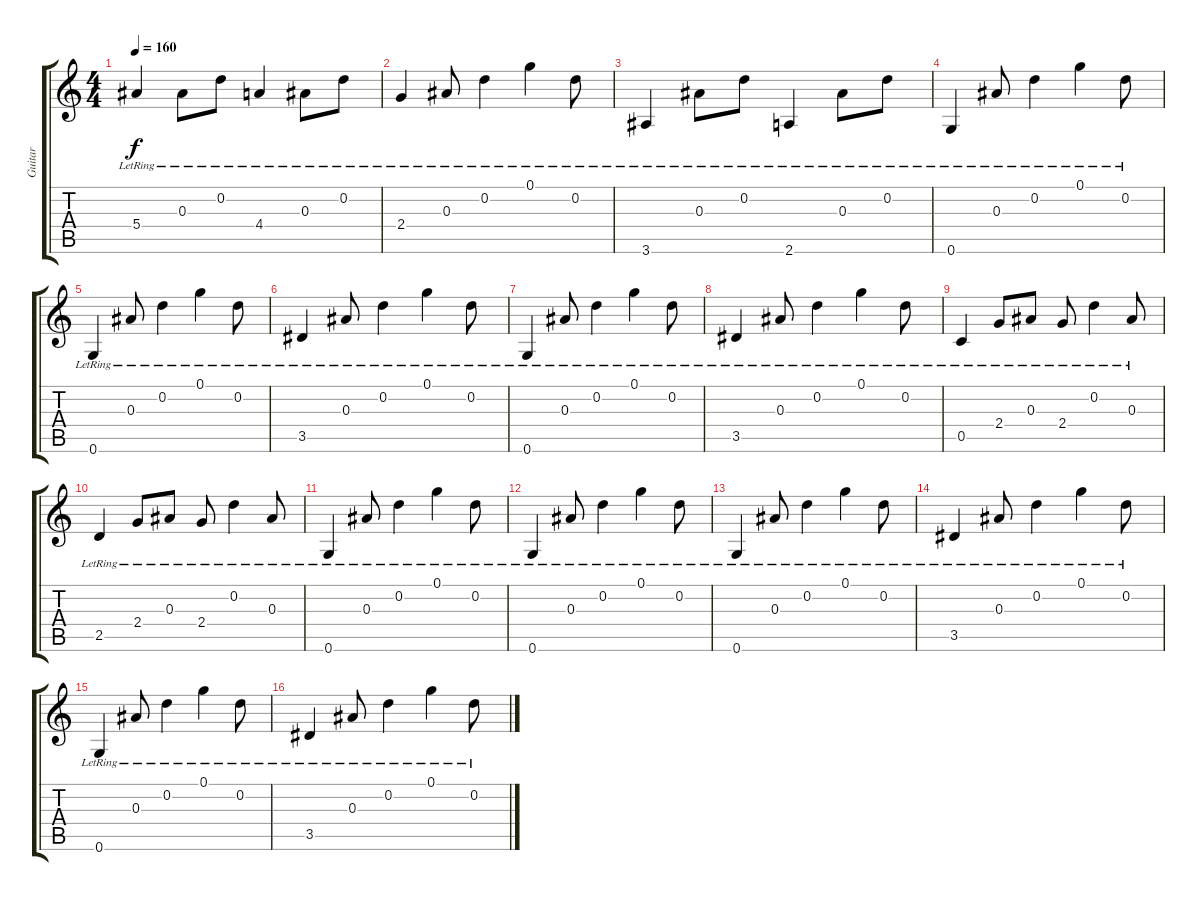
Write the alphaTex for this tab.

\track ("Guitar" "Guitar") {instrument acousticguitarsteel}
\staff {score tabs}
\tuning (G4 D4 Bb3 F3 C3 G2) {hide}
\ts (4 4)
\tempo 160
\clef g2
\ks c
5.4{lr}.4{dy f} 0.3{lr}.8 0.2{lr}.8 4.4{lr}.4 0.3{lr}.8 0.2{lr}.8 |
2.4{lr}.4 0.3{lr}.8 0.2{lr}.4 0.1{lr}.4 0.2{lr}.8 |
3.6{lr}.4 0.3{lr}.8 0.2{lr}.8 2.6{lr}.4 0.3{lr}.8 0.2{lr}.8 |
0.6{lr}.4 0.3{lr}.8 0.2{lr}.4 0.1{lr}.4 0.2{lr}.8 |
0.6{lr}.4 0.3{lr}.8 0.2{lr}.4 0.1{lr}.4 0.2{lr}.8 |
3.5{lr}.4 0.3{lr}.8 0.2{lr}.4 0.1{lr}.4 0.2{lr}.8 |
0.6{lr}.4 0.3{lr}.8 0.2{lr}.4 0.1{lr}.4 0.2{lr}.8 |
3.5{lr}.4 0.3{lr}.8 0.2{lr}.4 0.1{lr}.4 0.2{lr}.8 |
0.5{lr}.4 2.4{lr}.8 0.3{lr}.8 2.4{lr}.8 0.2{lr}.4 0.3{lr}.8 |
2.5{lr}.4 2.4{lr}.8 0.3{lr}.8 2.4{lr}.8 0.2{lr}.4 0.3{lr}.8 |
0.6{lr}.4 0.3{lr}.8 0.2{lr}.4 0.1{lr}.4 0.2{lr}.8 |
0.6{lr}.4 0.3{lr}.8 0.2{lr}.4 0.1{lr}.4 0.2{lr}.8 |
0.6{lr}.4 0.3{lr}.8 0.2{lr}.4 0.1{lr}.4 0.2{lr}.8 |
3.5{lr}.4 0.3{lr}.8 0.2{lr}.4 0.1{lr}.4 0.2{lr}.8 |
0.6{lr}.4 0.3{lr}.8 0.2{lr}.4 0.1{lr}.4 0.2{lr}.8 |
3.5{lr}.4 0.3{lr}.8 0.2{lr}.4 0.1{lr}.4 0.2{lr}.8
